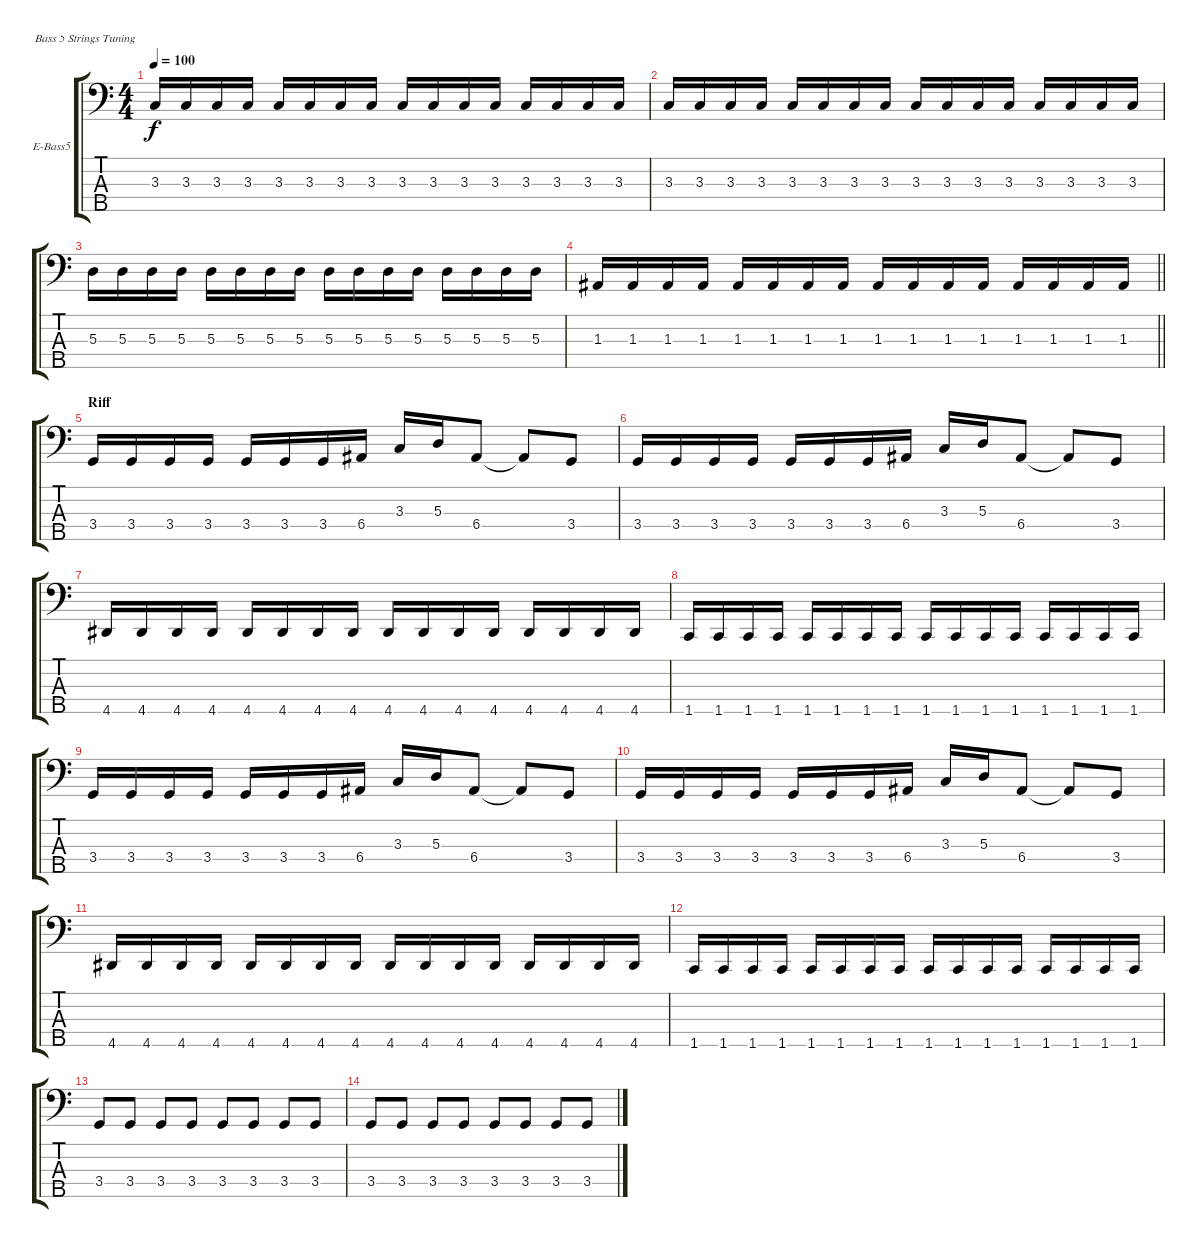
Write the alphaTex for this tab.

\bracketExtendMode groupsimilarinstruments
\firstSystemTrackNameOrientation horizontal
\otherSystemsTrackNameOrientation horizontal
\track ("Bass" "E-Bass5") {solo instrument electricbassfinger}
\staff {score tabs}
\tuning (G2 D2 A1 E1 B0)
\ts (4 4)
\tempo 100
\clef f4
\ks c
3.3.16{dy f} 3.3.16 3.3.16 3.3.16 3.3.16 3.3.16 3.3.16 3.3.16 3.3.16 3.3.16 3.3.16 3.3.16 3.3.16 3.3.16 3.3.16 3.3.16 |
3.3.16 3.3.16 3.3.16 3.3.16 3.3.16 3.3.16 3.3.16 3.3.16 3.3.16 3.3.16 3.3.16 3.3.16 3.3.16 3.3.16 3.3.16 3.3.16 |
5.3.16 5.3.16 5.3.16 5.3.16 5.3.16 5.3.16 5.3.16 5.3.16 5.3.16 5.3.16 5.3.16 5.3.16 5.3.16 5.3.16 5.3.16 5.3.16 |
\barLineRight lightlight
1.3.16 1.3.16 1.3.16 1.3.16 1.3.16 1.3.16 1.3.16 1.3.16 1.3.16 1.3.16 1.3.16 1.3.16 1.3.16 1.3.16 1.3.16 1.3.16 |
\section ("" "Riff")
3.4.16 3.4.16 3.4.16 3.4.16 3.4.16 3.4.16 3.4.16 6.4.16 3.3.16 5.3.16 6.4.8 6.4{t}.8 3.4.8 |
3.4.16 3.4.16 3.4.16 3.4.16 3.4.16 3.4.16 3.4.16 6.4.16 3.3.16 5.3.16 6.4.8 6.4{t}.8 3.4.8 |
4.5.16 4.5.16 4.5.16 4.5.16 4.5.16 4.5.16 4.5.16 4.5.16 4.5.16 4.5.16 4.5.16 4.5.16 4.5.16 4.5.16 4.5.16 4.5.16 |
1.5.16 1.5.16 1.5.16 1.5.16 1.5.16 1.5.16 1.5.16 1.5.16 1.5.16 1.5.16 1.5.16 1.5.16 1.5.16 1.5.16 1.5.16 1.5.16 |
3.4.16 3.4.16 3.4.16 3.4.16 3.4.16 3.4.16 3.4.16 6.4.16 3.3.16 5.3.16 6.4.8 6.4{t}.8 3.4.8 |
3.4.16 3.4.16 3.4.16 3.4.16 3.4.16 3.4.16 3.4.16 6.4.16 3.3.16 5.3.16 6.4.8 6.4{t}.8 3.4.8 |
4.5.16 4.5.16 4.5.16 4.5.16 4.5.16 4.5.16 4.5.16 4.5.16 4.5.16 4.5.16 4.5.16 4.5.16 4.5.16 4.5.16 4.5.16 4.5.16 |
1.5.16 1.5.16 1.5.16 1.5.16 1.5.16 1.5.16 1.5.16 1.5.16 1.5.16 1.5.16 1.5.16 1.5.16 1.5.16 1.5.16 1.5.16 1.5.16 |
3.4.8 3.4.8 3.4.8 3.4.8 3.4.8 3.4.8 3.4.8 3.4.8 |
3.4.8 3.4.8 3.4.8 3.4.8 3.4.8 3.4.8 3.4.8 3.4.8
